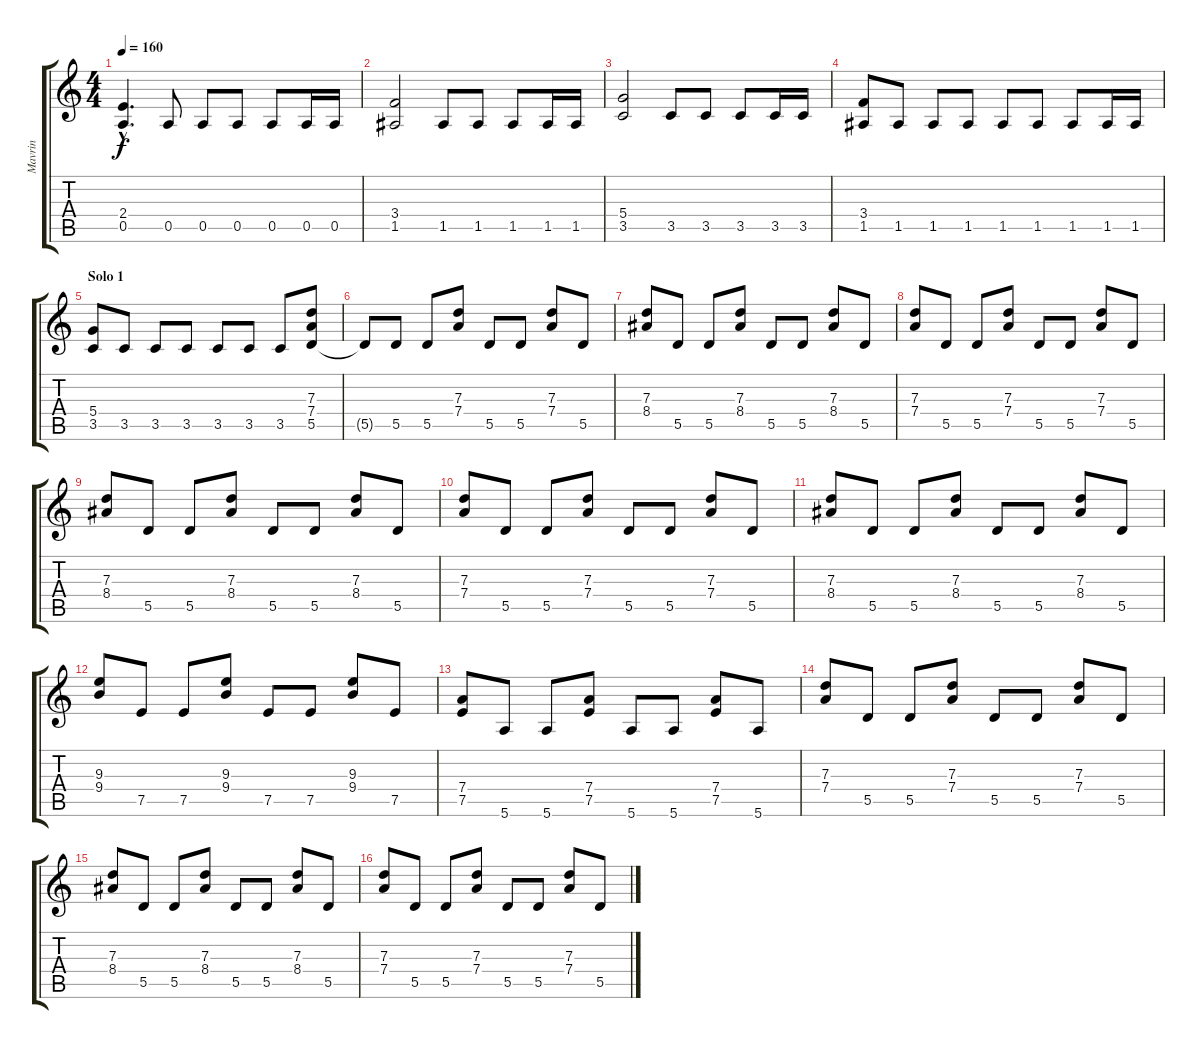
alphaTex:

\track ("Mavrin" "Mavrin") {instrument overdrivenguitar}
\staff {score tabs}
\tuning (E4 B3 G3 D3 A2 E2) {hide}
\ts (4 4)
\tempo 160
\clef g2
\ks c
(2.4{hac t} 0.5{hac t}).4{d dy f} 0.5.8 0.5.8 0.5.8 0.5.8 0.5.16 0.5.16 |
(3.4 1.5).2 1.5.8 1.5.8 1.5.8 1.5.16 1.5.16 |
(5.4 3.5).2 3.5.8 3.5.8 3.5.8 3.5.16 3.5.16 |
(3.4 1.5).8 1.5.8 1.5.8 1.5.8 1.5.8 1.5.8 1.5.8 1.5.16 1.5.16 |
\section ("" "Solo 1")
(5.4 3.5).8 3.5.8 3.5.8 3.5.8 3.5.8 3.5.8 3.5.8 (7.3 7.4 5.5).8 |
5.5{t}.8{balance 8} 5.5.8 5.5.8 (7.3 7.4).8 5.5.8 5.5.8 (7.3 7.4).8 5.5.8 |
(7.3 8.4).8 5.5.8 5.5.8 (7.3 8.4).8 5.5.8 5.5.8 (7.3 8.4).8 5.5.8 |
(7.3 7.4).8 5.5.8 5.5.8 (7.3 7.4).8 5.5.8 5.5.8 (7.3 7.4).8 5.5.8 |
(7.3 8.4).8 5.5.8 5.5.8 (7.3 8.4).8 5.5.8 5.5.8 (7.3 8.4).8 5.5.8 |
(7.3 7.4).8 5.5.8 5.5.8 (7.3 7.4).8 5.5.8 5.5.8 (7.3 7.4).8 5.5.8 |
(7.3 8.4).8 5.5.8 5.5.8 (7.3 8.4).8 5.5.8 5.5.8 (7.3 8.4).8 5.5.8 |
(9.3 9.4).8 7.5.8 7.5.8 (9.3 9.4).8 7.5.8 7.5.8 (9.3 9.4).8 7.5.8 |
(7.4 7.5).8 5.6.8 5.6.8 (7.4 7.5).8 5.6.8 5.6.8 (7.4 7.5).8 5.6.8 |
(7.3 7.4).8 5.5.8 5.5.8 (7.3 7.4).8 5.5.8 5.5.8 (7.3 7.4).8 5.5.8 |
(7.3 8.4).8 5.5.8 5.5.8 (7.3 8.4).8 5.5.8 5.5.8 (7.3 8.4).8 5.5.8 |
(7.3 7.4).8 5.5.8 5.5.8 (7.3 7.4).8 5.5.8 5.5.8 (7.3 7.4).8 5.5.8
